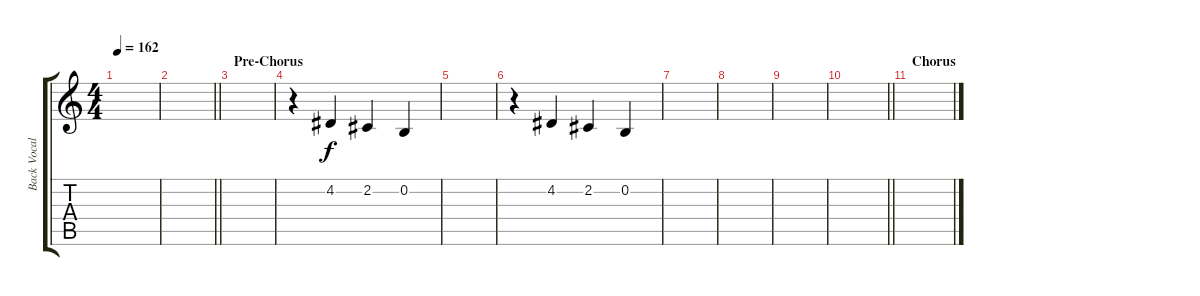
\track ("Back Vocals" "Back Vocal") {instrument tenorsax}
\staff {score tabs}
\tuning (E4 B3 G3 D3 A2 E2) {hide}
\ts (4 4)
\tempo 162
\clef g2
\ks c
|
\barLineRight lightlight
|
\section ("" "Pre-Chorus")
|
r.4 4.2.4 2.2.4 0.2.4 |
|
r.4 4.2.4 2.2.4 0.2.4 |
|
|
|
\barLineRight lightlight
|
\section ("" "Chorus")
